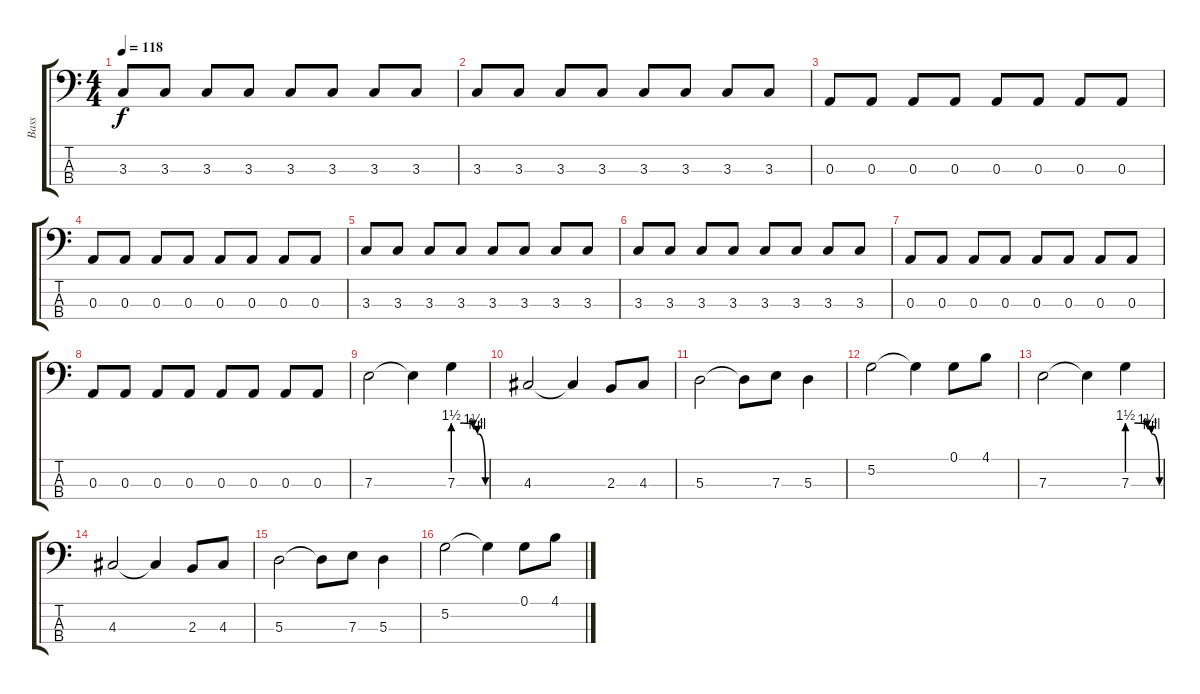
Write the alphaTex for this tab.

\track ("Bass" "Bass") {instrument electricbasspick}
\staff {score tabs}
\tuning (G2 D2 A1 E1) {hide}
\ts (4 4)
\tempo 118
\clef f4
\ks c
3.3.8{dy f} 3.3.8 3.3.8 3.3.8 3.3.8 3.3.8 3.3.8 3.3.8 |
3.3.8 3.3.8 3.3.8 3.3.8 3.3.8 3.3.8 3.3.8 3.3.8 |
0.3.8 0.3.8 0.3.8 0.3.8 0.3.8 0.3.8 0.3.8 0.3.8 |
0.3.8 0.3.8 0.3.8 0.3.8 0.3.8 0.3.8 0.3.8 0.3.8 |
3.3.8 3.3.8 3.3.8 3.3.8 3.3.8 3.3.8 3.3.8 3.3.8 |
3.3.8 3.3.8 3.3.8 3.3.8 3.3.8 3.3.8 3.3.8 3.3.8 |
0.3.8 0.3.8 0.3.8 0.3.8 0.3.8 0.3.8 0.3.8 0.3.8 |
0.3.8 0.3.8 0.3.8 0.3.8 0.3.8 0.3.8 0.3.8 0.3.8 |
7.3.2 7.3{t}.4 7.3{be (custom 0 6 20 6 37 5 45 4 60 0)}.4 |
4.3.2 4.3{t}.4 2.3.8 4.3.8 |
5.3.2 5.3{t}.8 7.3.8 5.3.4 |
5.2.2 5.2{t}.4 0.1.8 4.1.8 |
7.3.2 7.3{t}.4 7.3{be (custom 0 6 20 6 37 5 45 4 60 0)}.4 |
4.3.2 4.3{t}.4 2.3.8 4.3.8 |
5.3.2 5.3{t}.8 7.3.8 5.3.4 |
5.2.2 5.2{t}.4 0.1.8 4.1.8
